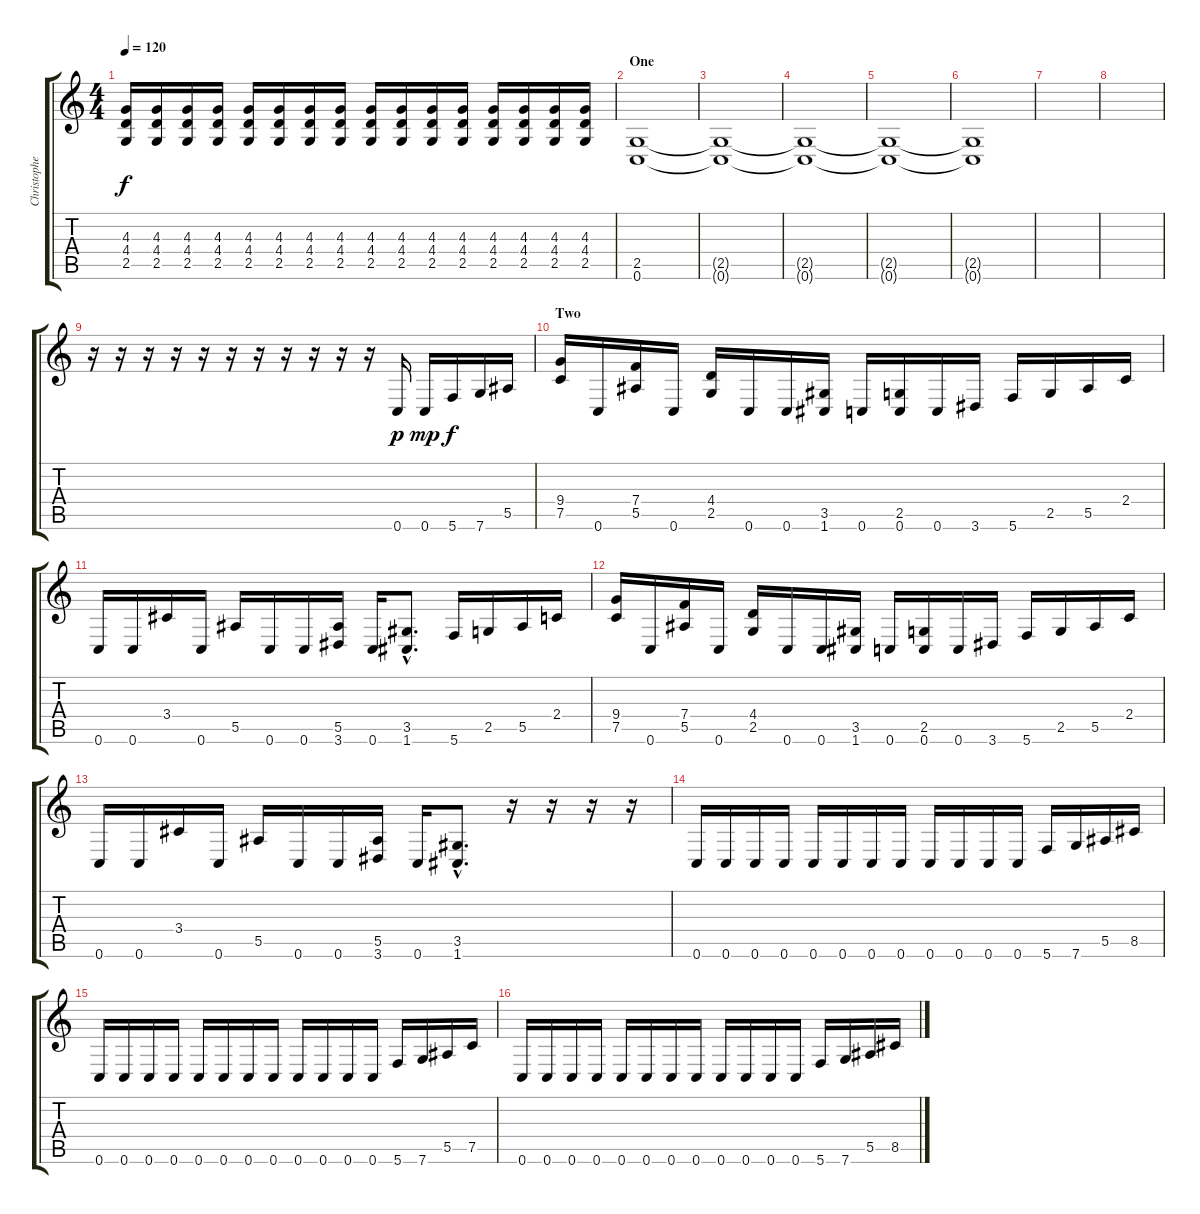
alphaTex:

\track ("Christopher - Guitar" "Christophe") {instrument distortionguitar}
\staff {score tabs}
\tuning (C4 G3 Eb3 Bb2 F2 C2) {hide}
\ts (4 4)
\tempo 120
\clef g2
\ks c
(4.3 4.4 2.5).16{dy f} (4.3 4.4 2.5).16 (4.3 4.4 2.5).16 (4.3 4.4 2.5).16 (4.3 4.4 2.5).16 (4.3 4.4 2.5).16 (4.3 4.4 2.5).16 (4.3 4.4 2.5).16 (4.3 4.4 2.5).16 (4.3 4.4 2.5).16 (4.3 4.4 2.5).16 (4.3 4.4 2.5).16 (4.3 4.4 2.5).16 (4.3 4.4 2.5).16 (4.3 4.4 2.5).16 (4.3 4.4 2.5).16 |
\section ("" "One")
(2.5 0.6).1 |
(2.5{t} 0.6{t}).1{volume 10} |
(2.5{t} 0.6{t}).1{volume 8} |
(2.5{t} 0.6{t}).1{volume 4} |
(2.5{t} 0.6{t}).1{volume 0} |
|
|
r.16 r.16 r.16 r.16 r.16 r.16 r.16 r.16 r.16 r.16 r.16 0.6.16{dy p} 0.6.16{dy mp} 5.6.16{dy f} 7.6.16 5.5.16 |
\section ("" "Two")
(9.4 7.5).16 0.6.16 (7.4 5.5).16 0.6.16 (4.4 2.5).16 0.6.16 0.6.16 (3.5 1.6).16 0.6.16 (2.5 0.6).16 0.6.16 3.6.16 5.6.16 2.5.16 5.5.16 2.4.16 |
0.6.16 0.6.16 3.4.16 0.6.16 5.5.16 0.6.16 0.6.16 (5.5 3.6).16 0.6.16 (3.5{hac} 1.6{hac}).8{d} 5.6.16 2.5.16 5.5.16 2.4.16 |
(9.4 7.5).16 0.6.16 (7.4 5.5).16 0.6.16 (4.4 2.5).16 0.6.16 0.6.16 (3.5 1.6).16 0.6.16 (2.5 0.6).16 0.6.16 3.6.16 5.6.16 2.5.16 5.5.16 2.4.16 |
0.6.16 0.6.16 3.4.16 0.6.16 5.5.16 0.6.16 0.6.16 (5.5 3.6).16 0.6.16 (3.5{hac} 1.6{hac}).8{d} r.16 r.16 r.16 r.16 |
0.6.16 0.6.16 0.6.16 0.6.16 0.6.16 0.6.16 0.6.16 0.6.16 0.6.16 0.6.16 0.6.16 0.6.16 5.6.16 7.6.16 5.5.16 8.5.16 |
0.6.16 0.6.16 0.6.16 0.6.16 0.6.16 0.6.16 0.6.16 0.6.16 0.6.16 0.6.16 0.6.16 0.6.16 5.6.16 7.6.16 5.5.16 7.5.16 |
0.6.16 0.6.16 0.6.16 0.6.16 0.6.16 0.6.16 0.6.16 0.6.16 0.6.16 0.6.16 0.6.16 0.6.16 5.6.16 7.6.16 5.5.16 8.5.16
